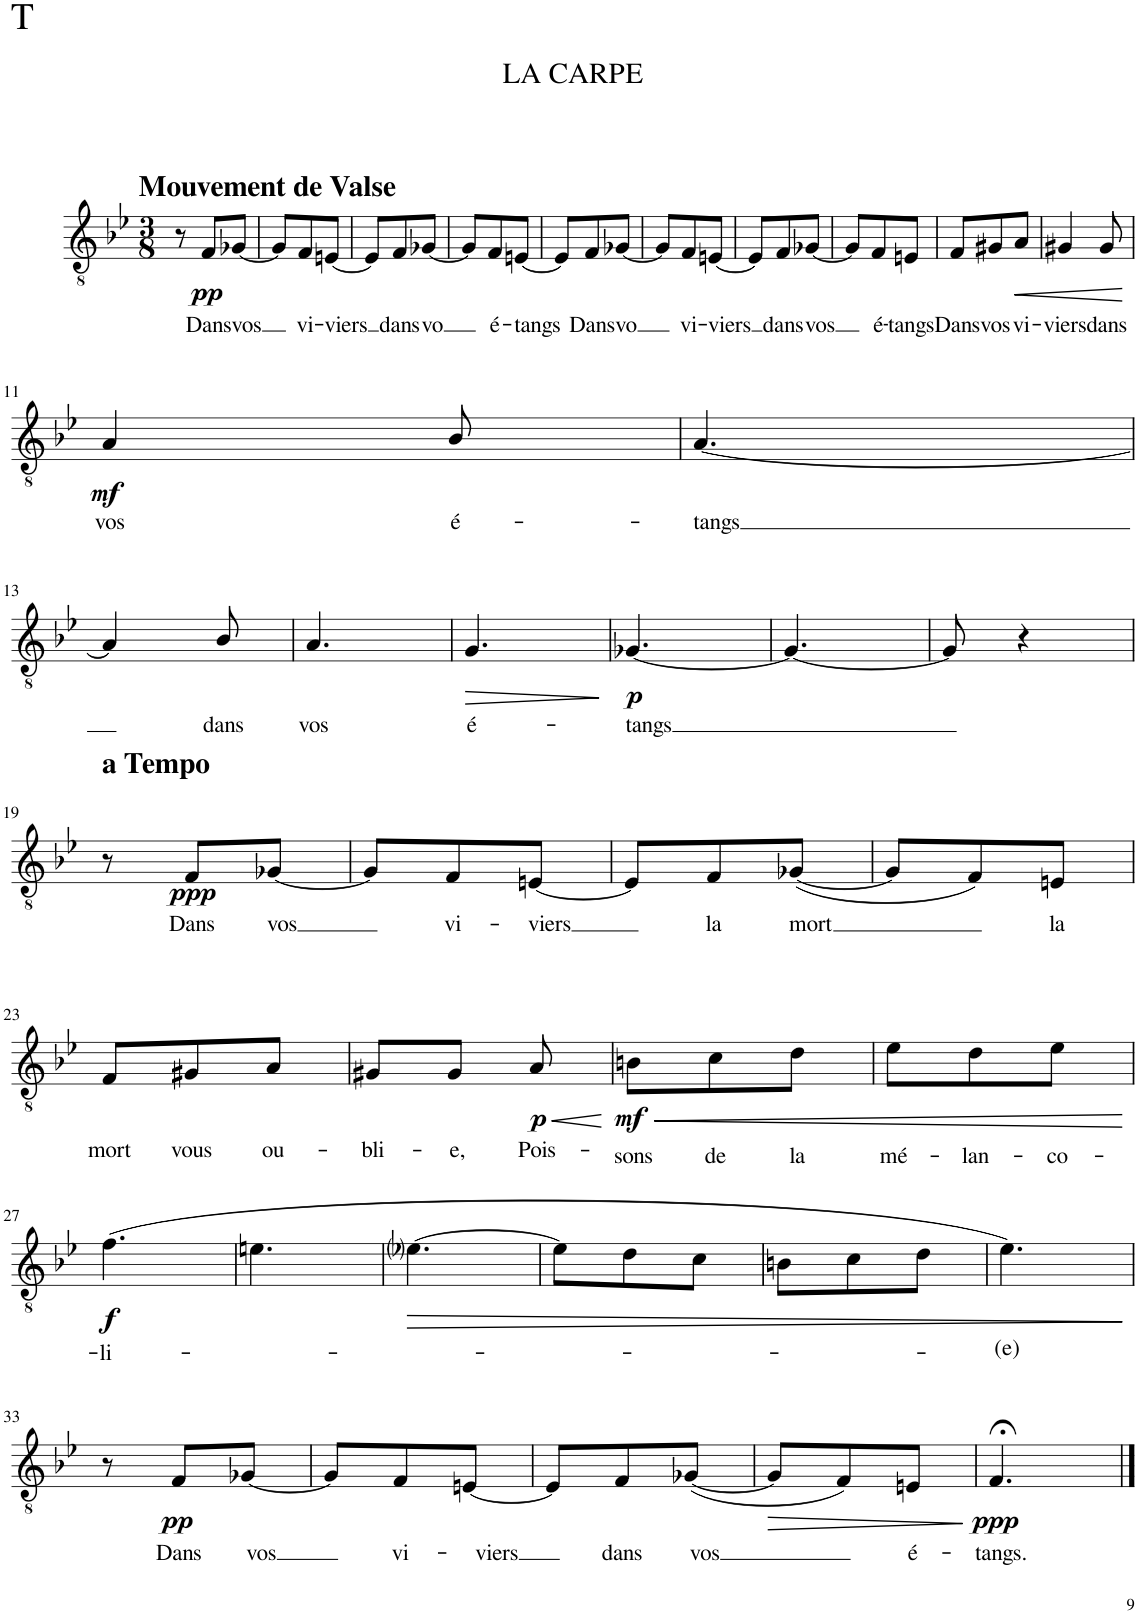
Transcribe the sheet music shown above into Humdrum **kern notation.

**kern	**text	**dynam
*part1	*part1	*part1
*staff1	*staff1	*staff1
*I"Tenor	*	*
*clefGv2	*	*
*k[b-e-]	*	*
*M3/8	*	*
=1	=1	=1
!LO:TX:a:B:t=Mouvement de Valse	!	!
8r	.	.
!	!LO:LY:b	!LO:DY:b
8F/L	Dans	pp
!	!LO:LY:b	!
[8G-X/J	vos	.
=2	=2	=2
8G-/L]	.	.
!	!LO:LY:b	!
8F/	vi-	.
!	!LO:LY:b	!
[8En/J	-viers	.
=3	=3	=3
8E/L]	.	.
!	!LO:LY:b	!
8F/	dans	.
!	!LO:LY:b	!
[8G-X/J	vo	.
=4	=4	=4
8G-/L]	.	.
!	!LO:LY:b	!
8F/	é-	.
!	!LO:LY:b	!
[8En/J	-tangs	.
=5	=5	=5
8E/L]	.	.
!	!LO:LY:b	!
8F/	Dans	.
!	!LO:LY:b	!
[8G-X/J	vo	.
=6	=6	=6
8G-/L]	.	.
!	!LO:LY:b	!
8F/	vi-	.
!	!LO:LY:b	!
[8En/J	-viers	.
=7	=7	=7
8E/L]	.	.
!	!LO:LY:b	!
8F/	dans	.
!	!LO:LY:b	!
[8G-X/J	vos	.
=8	=8	=8
8G-/L]	.	.
!	!LO:LY:b	!
8F/	é-	.
!	!LO:LY:b	!
8En/J	-tangs	.
=9	=9	=9
!	!LO:LY:b	!
8F/L	Dans	.
!	!LO:LY:b	!
8G#X/	vos	.
!	!LO:LY:b	!LO:HP:b
8A/J	vi-	<
=10	=10	=10
!	!LO:LY:b	!
4G#X/	-viers	.
!	!LO:LY:b	!
8G#/	dans	.
.	.	[
!!LO:LB:g=z
=11	=11	=11
!	!LO:LY:b	!LO:DY:b
4A/	vos	mf
!	!LO:LY:b	!
8B-/	é-	.
=12	=12	=12
!	!LO:LY:b	!
[4.A/	-tangs	.
!!LO:LB:g=z
=13	=13	=13
4A/]	.	.
!	!LO:LY:b	!
8B-/	dans	.
=14	=14	=14
!	!LO:LY:b	!
4.A/	vos	.
=15	=15	=15
!	!LO:LY:b	!LO:HP:b
4.G/	é-	>
.	.	]
=16	=16	=16
!	!LO:LY:b	!LO:DY:b
[4.G-X/	-tangs	p
=17	=17	=17
4.G-/_	.	.
=18	=18	=18
8G-/]	.	.
4r	.	.
!!LO:LB:g=z
=19	=19	=19
!LO:TX:a:B:t=a Tempo	!	!
8r	.	.
!	!LO:LY:b	!LO:DY:b
8F/L	Dans	ppp
!	!LO:LY:b	!
[8G-X/J	vos	.
=20	=20	=20
8G-/L]	.	.
!	!LO:LY:b	!
8F/	vi-	.
!	!LO:LY:b	!
[8En/J	-viers	.
=21	=21	=21
8E/L]	.	.
!	!LO:LY:b	!
8F/	la	.
!	!LO:LY:b	!
([8G-X/J	mort	.
=22	=22	=22
8G-/L]	.	.
8F/)	.	.
!	!LO:LY:b	!
8En/J	la	.
!!LO:LB:g=z
=23	=23	=23
!	!LO:LY:b	!
8F/L	mort	.
!	!LO:LY:b	!
8G#X/	vous	.
!	!LO:LY:b	!
8A/J	ou-	.
=24	=24	=24
!	!LO:LY:b	!
8G#X/L	-bli-	.
!	!LO:LY:b	!
8G#/J	-e,	.
!	!LO:LY:b	!LO:HP:b
!	!	!LO:DY:n=1:b
8A/	Pois-	< p
.	.	[
=25	=25	=25
!	!LO:LY:b	!LO:HP:b
!	!	!LO:DY:n=1:b
8Bn\L	-sons	< mf
!	!LO:LY:b	!
8c\	de	.
!	!LO:LY:b	!
8d\J	la	.
=26	=26	=26
!	!LO:LY:b	!
8e-\L	mé-	.
!	!LO:LY:b	!
8d\	-lan-	.
!	!LO:LY:b	!
8e-\J	-co-	.
.	.	[
!!LO:LB:g=z
=27	=27	=27
!	!LO:LY:b	!LO:DY:b
(4.f\	-li-	f
=28	=28	=28
4.en\	.	.
=29	=29	=29
!	!	!LO:HP:b
[4.e-i\	.	>
=30	=30	=30
8e-\L]	.	.
8d\	.	.
8c\J	.	.
=31	=31	=31
8Bn\L	.	.
8c\	.	.
8d\J	.	.
=32	=32	=32
!	!LO:LY:b	!
4.e-\)	-(e)	.
.	.	]
!!LO:LB:g=z
=33	=33	=33
8r	.	.
!	!LO:LY:b	!LO:DY:b
8F/L	Dans	pp
!	!LO:LY:b	!
[8G-X/J	vos	.
=34	=34	=34
8G-/L]	.	.
!	!LO:LY:b	!
8F/	vi-	.
!	!LO:LY:b	!
[8En/J	-viers	.
=35	=35	=35
8E/L]	.	.
!	!LO:LY:b	!
8F/	dans	.
!	!LO:LY:b	!
([8G-X/J	vos	.
=36	=36	=36
!	!	!LO:HP:b
8G-/L]	.	>
8F/)	.	.
!	!LO:LY:b	!
8En/J	é-	.
.	.	]
=37	=37	=37
!	!LO:LY:b	!LO:DY:b
4.F;</	-tangs.	ppp
==	==	==
*-	*-	*-
